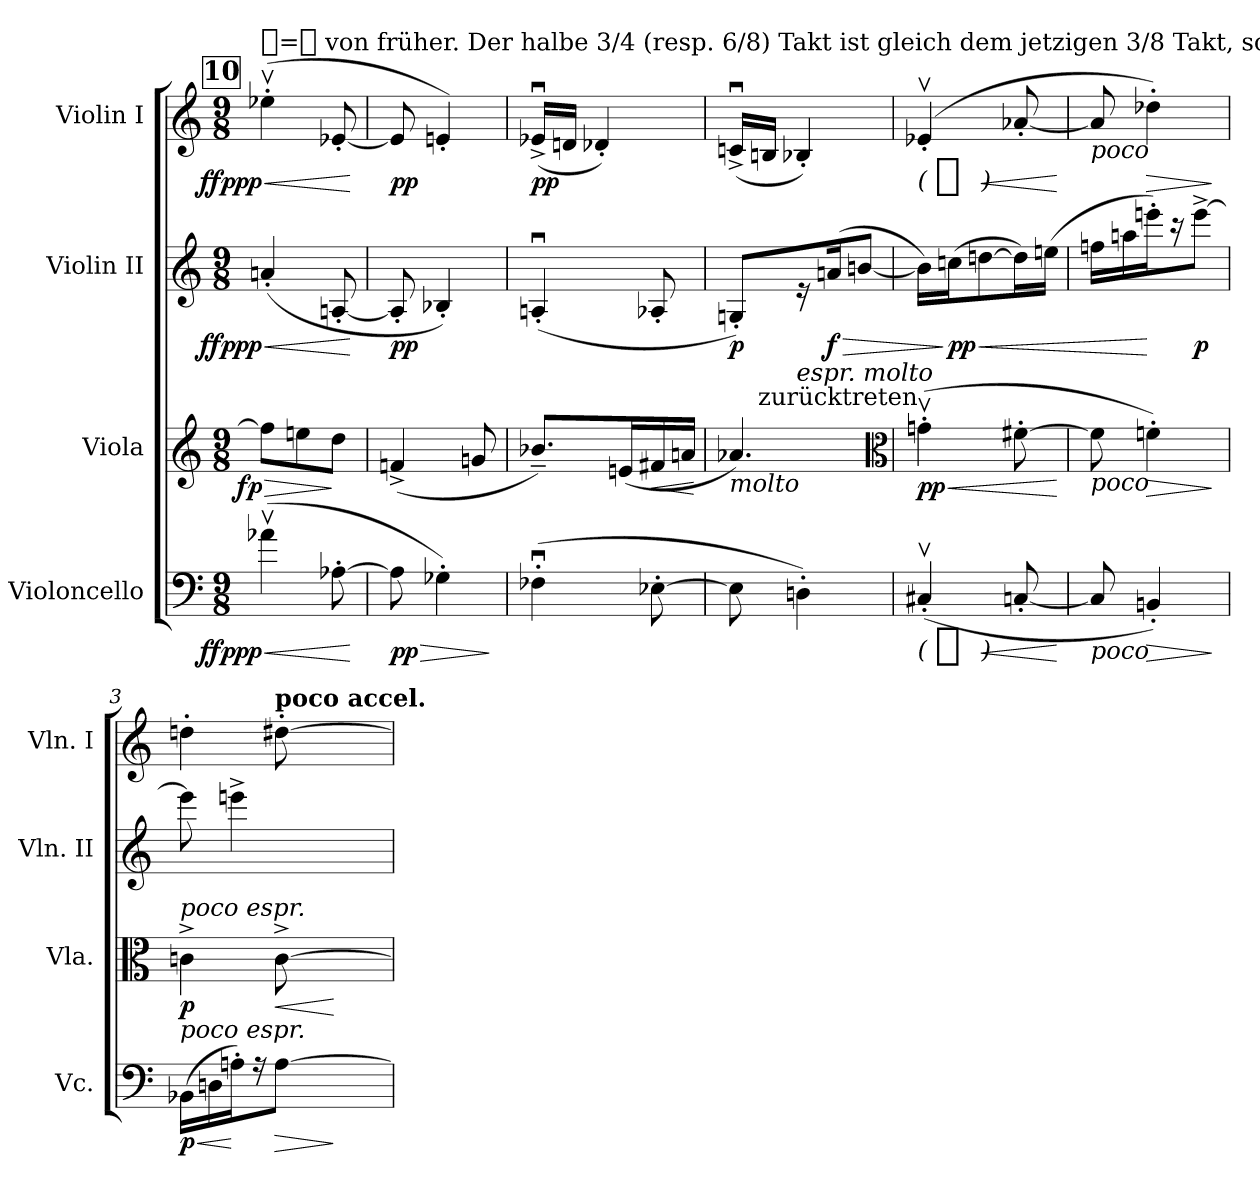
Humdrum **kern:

**kern	**dynam	**kern	**dynam	**kern	**dynam	**kern	**dynam
*part4	*part4	*part3	*part3	*part2	*part2	*part1	*part1
*staff4	*staff4	*staff3	*staff3	*staff2	*staff2	*staff1	*staff1
*I"Violoncello	*	*I"Viola	*	*I"Violin II	*	*I"Violin I	*
*I'Vc.	*	*I'Vla.	*	*I'Vln. II	*	*I'Vln. I	*
*clefF4	*	*clefG2	*	*clefG2	*	*clefG2	*
*k[]	*	*k[]	*	*k[]	*	*k[]	*
*C:	*	*C:	*	*C:	*	*C:	*
*M9/8	*	*M9/8	*	*M9/8	*	*M9/8	*
!!LO:REH:place=s1:t=10
=1	=1	=1	=1	=1	=1	=1	=1
!	!	!	!	!	!	!LO:TX:a:t=[eighth]=[eighth] von früher. Der halbe 3/4 (resp. 6/8) Takt ist gleich dem jetzigen 3/8 Takt, so daβ die Achteln, wie auch im Folgenden, gleich bleiben.	!
!	!LO:HP:b	!	!LO:HP:b	!	!LO:HP:b	!	!LO:HP:b
!	!LO:DY:n=1:rj	!	!LO:DY:n=1:rj	!	!LO:DY:n=1:rj	!	!LO:DY:n=1:rj
(4a-Xv	< ffppp	8ffL]	> fp	(4an'	< ffppp	(4ee-X'v	< ffppp
.	.	8een	.	.	.	.	.
[8A-X'	.	8ddiJ	]	[8An'	.	[8e-X'	.
.	[	.	.	.	[	.	[
=	=	=	=	=	=	=	=
!	!LO:HP:b	!	!	!	!	!	!
8A-]	> pp	(4fn^	.	8A']	pp	8e-]	pp
4G-X')	.	.	.	4B-X')	.	4en')	.
.	.	8gn	.	.	.	.	.
.	]	.	.	.	.	.	.
=	=	=	=	=	=	=	=
(4F-X'u	.	8.b-X~L)	.	(4An'u	.	(16e-X^uLL	pp
.	.	.	.	.	.	16dnJJ	.
.	.	.	.	.	.	4d-X')	.
.	.	(16enL	.	.	.	.	.
!	!	!	!LO:HP:b	!	!	!	!
[8E-X'	.	16f#X	<	8A-X'	.	.	.
.	.	16anJJ	.	.	.	.	.
.	.	.	[	.	.	.	.
=2	=2	=2	=2	=2	=2	=2	=2
!	!	!LO:TX:b:i:t=molto	!	!	!	!	!
8E-]	.	4.a-X)	.	8Gn'L)	p	(16cn^uLL	.
.	.	.	.	.	.	16BnJJ	.
!	!	!	!	!LO:TX:b:i:t=espr. molto	!	!	!
4Dn')	.	.	.	16r	.	4B-X')	.
!	!	!	!	!	!LO:HP:b	!	!
.	.	.	.	(16anK	> f	.	.
.	.	.	.	[8bnJ	.	.	.
*	*	*clefC3	*	*	*	*	*
=	=	=	=	=	=	=	=
!	!	!LO:TX:a:rj:t=zurücktreten	!	!	!	!	!
!	!LO:HP:b	!	!LO:HP:b	!	!	!	!LO:HP:b
!	!LO:DY:n=1:t=( %s )	!	!	!	!	!	!LO:DY:n=1:t=( %s )
(4C#X'v	< pp	(4gn'v	< pp	16bLL])	.	(4e-X'v	< pp
.	.	.	.	(16ccnJ	] pp	.	.
!	!	!	!	!	!LO:HP:b	!	!
.	.	.	.	[8ddn	<	.	.
[8Cn'	.	[8f#X'	.	16ddL])	.	[8a-X'	.
.	.	.	.	(16eenJJ	.	.	.
.	[	.	[	.	.	.	[
=	=	=	=	=	=	=	=
!	!	!	!	!	!	!LO:TX:b:i:t=poco	!
!	!	!LO:TX:b:i:t=poco	!	!	!	!	!
!LO:TX:b:i:t=poco	!	!	!	!	!	!	!
8C]	.	8f#]	.	16ffnLL	.	8a-]	.
.	.	.	.	16aan	.	.	.
!	!LO:HP:b	!	!LO:HP:b	!	!	!	!LO:HP:b
4BBn')	>	4fn')	>	16eeen'J)	[	4dd-X')	>
.	.	.	.	16r	.	.	.
.	.	.	.	[8eee^J	p	.	.
.	]	.	]	.	.	.	]
=3	=3	=3	=3	=3	=3	=3	=3
!	!	!LO:TX:a:i:t=poco espr.	!	!	!	!	!
!LO:TX:a:i:t=poco espr.	!	!	!	!	!	!	!
!	!LO:HP:b	!	!	!	!	!	!
(16BB-XLL	< p	4cn^	p	8eee]	.	4ddn'	.
16Dn	.	.	.	.	.	.	.
16An'J)	[	.	.	4eeen^	.	.	.
16r	.	.	.	.	.	.	.
!	!	!	!	!	!	!LO:TX:a:B:t=poco accel.	!
!	!LO:HP:b	!	!LO:HP:b	!	!	!	!
[8AJ	>	[8c^	<	.	.	[8dd#X'	.
.	]	.	[	.	.	.	.
=	=	=	=	=	=	=	=
*-	*-	*-	*-	*-	*-	*-	*-
